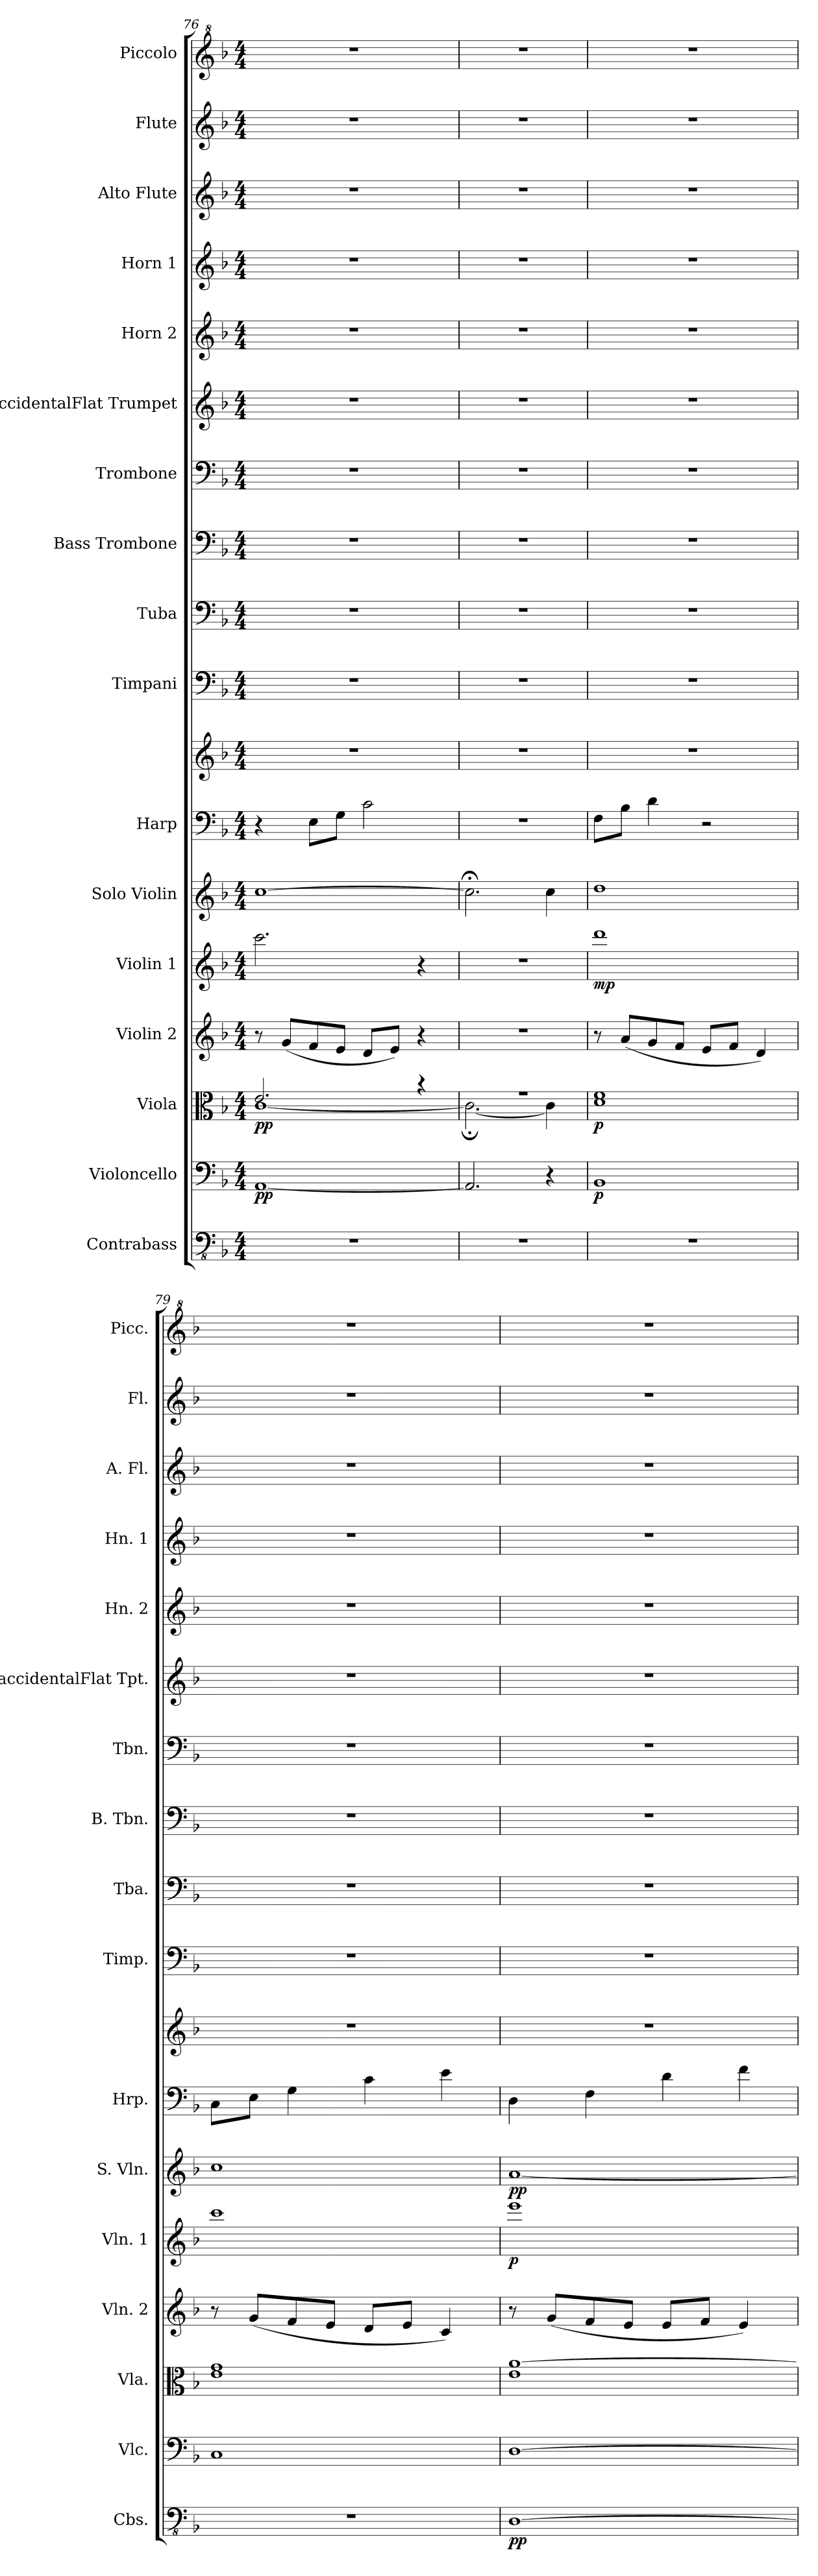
**kern	**dynam	**kern	**dynam	**kern	**dynam	**kern	**kern	**dynam	**kern	**dynam	**kern	**kern	**kern	**kern	**kern	**kern	**kern	**kern	**kern	**kern	**kern	**kern
*part17	*part17	*part16	*part16	*part15	*part15	*part14	*part13	*part13	*part12	*part12	*part11	*part11	*part10	*part9	*part8	*part7	*part6	*part5	*part4	*part3	*part2	*part1
*staff18	*staff18	*staff17	*staff17	*staff16	*staff16	*staff15	*staff14	*staff14	*staff13	*staff13	*staff12	*staff11	*staff10	*staff9	*staff8	*staff7	*staff6	*staff5	*staff4	*staff3	*staff2	*staff1
*I"Contrabass	*	*I"Violoncello	*	*I"Viola	*	*I"Violin 2	*I"Violin 1	*	*I"Solo Violin	*	*I"Harp	*	*I"Timpani	*I"Tuba	*I"Bass Trombone	*I"Trombone	*I"BaccidentalFlat Trumpet	*I"Horn 2	*I"Horn 1	*I"Alto Flute	*I"Flute	*I"Piccolo
*I'Cbs.	*	*I'Vlc.	*	*I'Vla.	*	*I'Vln. 2	*I'Vln. 1	*	*I'S. Vln.	*	*I'Hrp.	*	*I'Timp.	*I'Tba.	*I'B. Tbn.	*I'Tbn.	*I'BaccidentalFlat Tpt.	*I'Hn. 2	*I'Hn. 1	*I'A. Fl.	*I'Fl.	*I'Picc.
!!LO:PB:g=z
*clefFv4	*	*clefF4	*	*clefC3	*	*clefG2	*clefG2	*	*clefG2	*	*clefF4	*clefG2	*clefF4	*clefF4	*clefF4	*clefF4	*clefG2	*clefG2	*clefG2	*clefG2	*clefG2	*clefG^2
*	*	*	*	*	*	*	*	*	*	*	*	*	*	*	*	*	*ITrd1c2	*ITrd4c7	*ITrd4c7	*ITrd3c5	*	*ITrd-7c-12
*k[b-]	*	*k[b-]	*	*k[b-]	*	*k[b-]	*k[b-]	*	*k[b-]	*	*k[b-]	*k[b-]	*k[b-]	*k[b-]	*k[b-]	*k[b-]	*k[b-e-a-]	*k[b-e-]	*k[b-e-]	*k[]	*k[b-]	*k[b-]
*M4/4	*	*M4/4	*	*M4/4	*	*M4/4	*M4/4	*	*M4/4	*	*M4/4	*M4/4	*M4/4	*M4/4	*M4/4	*M4/4	*M4/4	*M4/4	*M4/4	*M4/4	*M4/4	*M4/4
=76	=76	=76	=76	=76	=76	=76	=76	=76	=76	=76	=76	=76	=76	=76	=76	=76	=76	=76	=76	=76	=76	=76
*	*	*	*	*^	*	*	*	*	*	*	*	*	*	*	*	*	*	*	*	*	*	*
!	!	!	!LO:DY:b	!	!	!LO:DY:b	!	!	!	!	!	!	!	!	!	!	!	!	!	!	!	!	!
1r	.	[1AA	pp	2.e/	[1c	pp	8r	2.ccc\	.	[1cc	.	4r	1r	1r	1r	1r	1r	1r	1r	1r	1r	1r	1r
.	.	.	.	.	.	.	(8g/L	.	.	.	.	.	.	.	.	.	.	.	.	.	.	.	.
.	.	.	.	.	.	.	8f/	.	.	.	.	8E\L	.	.	.	.	.	.	.	.	.	.	.
.	.	.	.	.	.	.	8e/J	.	.	.	.	8G\J	.	.	.	.	.	.	.	.	.	.	.
.	.	.	.	.	.	.	8d/L	.	.	.	.	2c\	.	.	.	.	.	.	.	.	.	.	.
.	.	.	.	.	.	.	8e/J)	.	.	.	.	.	.	.	.	.	.	.	.	.	.	.	.
.	.	.	.	4r	.	.	4r	4r	.	.	.	.	.	.	.	.	.	.	.	.	.	.	.
=77	=77	=77	=77	=77	=77	=77	=77	=77	=77	=77	=77	=77	=77	=77	=77	=77	=77	=77	=77	=77	=77	=77	=77
1r	.	2.AA/]	.	1r	2.c;\_	.	1r	1r	.	2.cc;<\]	.	1r	1r	1r	1r	1r	1r	1r	1r	1r	1r	1r	1r
.	.	4r	.	.	4c\]	.	.	.	.	4cc\	.	.	.	.	.	.	.	.	.	.	.	.	.
=78	=78	=78	=78	=78	=78	=78	=78	=78	=78	=78	=78	=78	=78	=78	=78	=78	=78	=78	=78	=78	=78	=78	=78
!	!	!	!LO:DY:b	!	!	!LO:DY:b	!	!	!LO:DY:b	!	!	!	!	!	!	!	!	!	!	!	!	!	!
*	*	*	*	*v	*v	*	*	*	*	*	*	*	*	*	*	*	*	*	*	*	*	*	*
1r	.	1BB-	p	1d 1f	p	8r	1ddd	mp	1dd	.	8F\L	1r	1r	1r	1r	1r	1r	1r	1r	1r	1r	1r
.	.	.	.	.	.	(8a/L	.	.	.	.	8B-\J	.	.	.	.	.	.	.	.	.	.	.
.	.	.	.	.	.	8g/	.	.	.	.	4d\	.	.	.	.	.	.	.	.	.	.	.
.	.	.	.	.	.	8f/J	.	.	.	.	.	.	.	.	.	.	.	.	.	.	.	.
.	.	.	.	.	.	8e/L	.	.	.	.	2r	.	.	.	.	.	.	.	.	.	.	.
.	.	.	.	.	.	8f/J	.	.	.	.	.	.	.	.	.	.	.	.	.	.	.	.
.	.	.	.	.	.	4d/)	.	.	.	.	.	.	.	.	.	.	.	.	.	.	.	.
=79	=79	=79	=79	=79	=79	=79	=79	=79	=79	=79	=79	=79	=79	=79	=79	=79	=79	=79	=79	=79	=79	=79
1r	.	1C	.	1e 1g	.	8r	1ccc	.	1cc	.	8C\L	1r	1r	1r	1r	1r	1r	1r	1r	1r	1r	1r
.	.	.	.	.	.	(8g/L	.	.	.	.	8E\J	.	.	.	.	.	.	.	.	.	.	.
.	.	.	.	.	.	8f/	.	.	.	.	4G\	.	.	.	.	.	.	.	.	.	.	.
.	.	.	.	.	.	8e/J	.	.	.	.	.	.	.	.	.	.	.	.	.	.	.	.
.	.	.	.	.	.	8d/L	.	.	.	.	4c\	.	.	.	.	.	.	.	.	.	.	.
.	.	.	.	.	.	8e/J	.	.	.	.	.	.	.	.	.	.	.	.	.	.	.	.
.	.	.	.	.	.	4c/)	.	.	.	.	4e\	.	.	.	.	.	.	.	.	.	.	.
=80	=80	=80	=80	=80	=80	=80	=80	=80	=80	=80	=80	=80	=80	=80	=80	=80	=80	=80	=80	=80	=80	=80
!	!LO:DY:b	!	!	!	!	!	!	!LO:DY:b	!	!LO:DY:b	!	!	!	!	!	!	!	!	!	!	!	!
[1DD	pp	[1D	.	1e [1a	.	8r	1eee	p	[1a	pp	4D\	1r	1r	1r	1r	1r	1r	1r	1r	1r	1r	1r
.	.	.	.	.	.	(8g/L	.	.	.	.	.	.	.	.	.	.	.	.	.	.	.	.
.	.	.	.	.	.	8f/	.	.	.	.	4F\	.	.	.	.	.	.	.	.	.	.	.
.	.	.	.	.	.	8e/J	.	.	.	.	.	.	.	.	.	.	.	.	.	.	.	.
.	.	.	.	.	.	8e/L	.	.	.	.	4d\	.	.	.	.	.	.	.	.	.	.	.
.	.	.	.	.	.	8f/J	.	.	.	.	.	.	.	.	.	.	.	.	.	.	.	.
.	.	.	.	.	.	4e/)	.	.	.	.	4f\	.	.	.	.	.	.	.	.	.	.	.
=	=	=	=	=	=	=	=	=	=	=	=	=	=	=	=	=	=	=	=	=	=	=
*-	*-	*-	*-	*-	*-	*-	*-	*-	*-	*-	*-	*-	*-	*-	*-	*-	*-	*-	*-	*-	*-	*-
